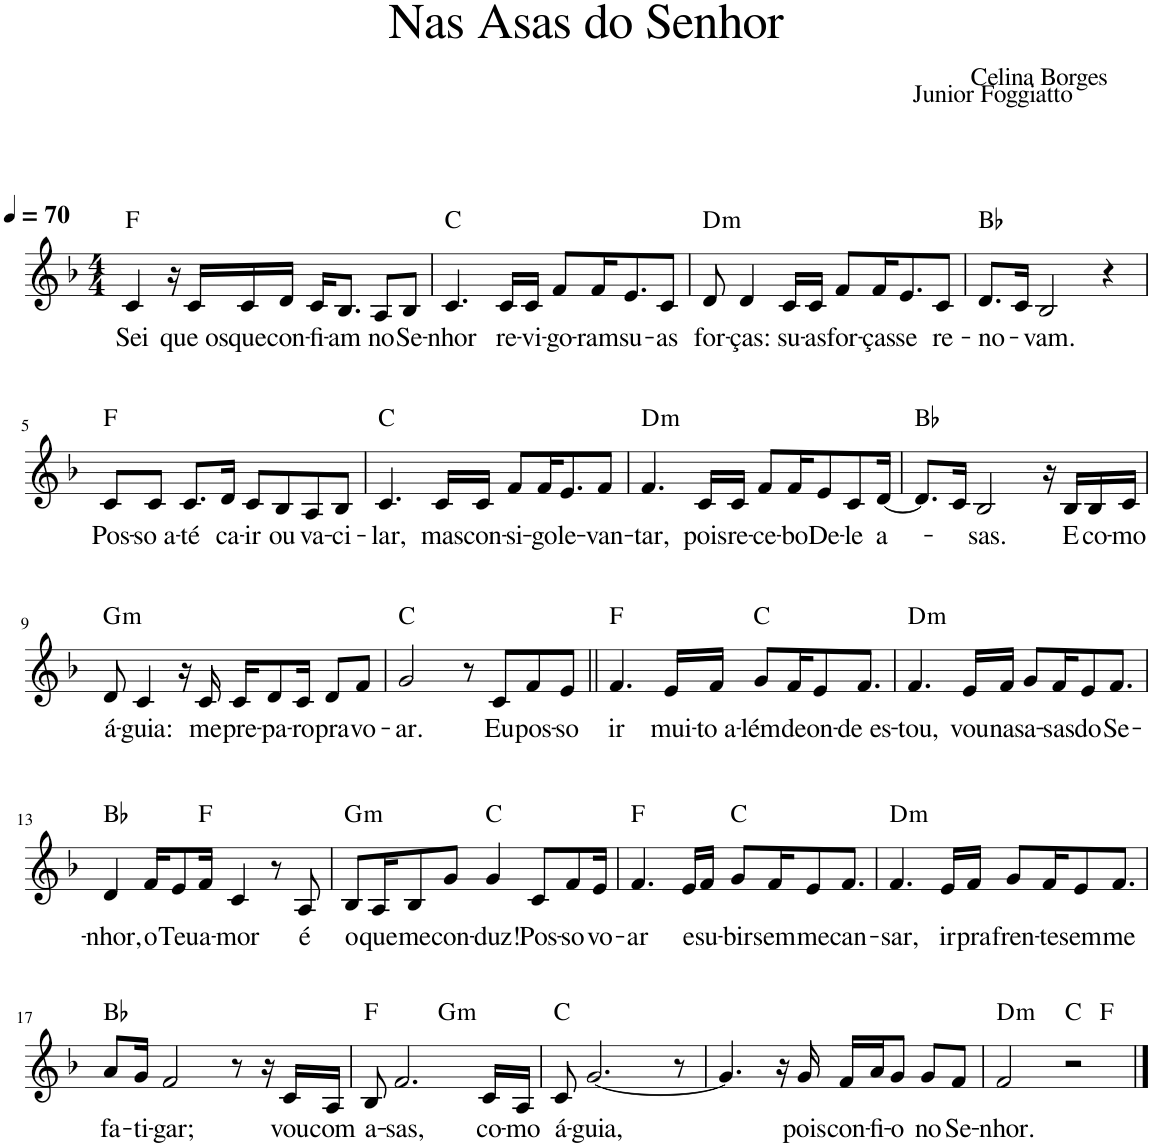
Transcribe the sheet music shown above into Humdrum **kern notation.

**kern	**text	**harte
*part1	*part1	*part1
*staff1	*staff1	*
*I"Voz	*	*
*I'Vo.	*	*
*clefG2	*	*
*k[b-]	*	*
*M4/4	*	*
*MM70	*	*
=1	=1	=1
!	!LO:LY:b	!
4c/	Sei	F:maj
16r	.	.
!	!LO:LY:b	!
16c/LL	que os	.
!	!LO:LY:b	!
16c/	que	.
!	!LO:LY:b	!
16d/JJ	con-	.
!	!LO:LY:b	!
16c/KL	-fi-	.
!	!LO:LY:b	!
8.B-/J	-am	.
!	!LO:LY:b	!
8A/L	no	.
!	!LO:LY:b	!
8B-/J	Se-	.
=2	=2	=2
!	!LO:LY:b	!
4.c/	-nhor	C:maj
!	!LO:LY:b	!
16c/LL	re-	.
!	!LO:LY:b	!
16c/JJ	-vi-	.
!	!LO:LY:b	!
8f/L	-go-	.
!	!LO:LY:b	!
16f/K	-ram	.
!	!LO:LY:b	!
8.e/	su-	.
!	!LO:LY:b	!
8c/J	-as	.
=3	=3	=3
!	!LO:LY:b	!LO:H:kt=m
8d/	for-	D:min
!	!LO:LY:b	!
4d/	-ças:	.
!	!LO:LY:b	!
16c/LL	su-	.
!	!LO:LY:b	!
16c/JJ	-as	.
!	!LO:LY:b	!
8f/L	for-	.
!	!LO:LY:b	!
16f/K	-ças	.
!	!LO:LY:b	!
8.e/	se	.
!	!LO:LY:b	!
8c/J	re-	.
=4	=4	=4
!	!LO:LY:b	!
8.d/L	-no-	Bb:maj
16c/Jk	.	.
!	!LO:LY:b	!
2B-/	-vam.	.
4r	.	.
!!LO:LB:g=z
=5	=5	=5
!	!LO:LY:b	!
8c/L	Pos-	F:maj
!	!LO:LY:b	!
8c/J	-so a-	.
!	!LO:LY:b	!
8.c/L	-té	.
!	!LO:LY:b	!
16d/Jk	ca-	.
!	!LO:LY:b	!
8c/L	-ir	.
!	!LO:LY:b	!
8B-/	ou	.
!	!LO:LY:b	!
8A/	va-	.
!	!LO:LY:b	!
8B-/J	-ci-	.
=6	=6	=6
!	!LO:LY:b	!
4.c/	-lar,	C:maj
!	!LO:LY:b	!
16c/LL	mas	.
!	!LO:LY:b	!
16c/JJ	con-	.
!	!LO:LY:b	!
8f/L	-si-	.
!	!LO:LY:b	!
16f/K	-go	.
!	!LO:LY:b	!
8.e/	le-	.
!	!LO:LY:b	!
8f/J	-van-	.
=7	=7	=7
!	!LO:LY:b	!LO:H:kt=m
4.f/	-tar,	D:min
!	!LO:LY:b	!
16c/LL	pois	.
!	!LO:LY:b	!
16c/JJ	re-	.
!	!LO:LY:b	!
8f/L	-ce-	.
!	!LO:LY:b	!
16f/K	-bo	.
!	!LO:LY:b	!
8e/	De-	.
!	!LO:LY:b	!
8c/	-le	.
!	!LO:LY:b	!
[16d/Jk	a-	.
=8	=8	=8
8.d/L]	.	Bb:maj
16c/Jk	.	.
!	!LO:LY:b	!
2B-/	-sas.	.
16r	.	.
!	!LO:LY:b	!
16B-/LL	E	.
!	!LO:LY:b	!
16B-/	co-	.
!	!LO:LY:b	!
16c/JJ	-mo	.
!!LO:LB:g=z
=9	=9	=9
!	!LO:LY:b	!LO:H:kt=m
8d/	á-	G:min
!	!LO:LY:b	!
4c/	-guia:	.
16r	.	.
!	!LO:LY:b	!
16c/	me	.
!	!LO:LY:b	!
16c/KL	pre-	.
!	!LO:LY:b	!
8d/	-pa-	.
!	!LO:LY:b	!
16c/Jk	-ro	.
!	!LO:LY:b	!
8d/L	pra	.
!	!LO:LY:b	!
8f/J	vo-	.
=10	=10	=10
!	!LO:LY:b	!
2g/	-ar.	C:maj
8r	.	.
!	!LO:LY:b	!
8c/L	Eu	.
!	!LO:LY:b	!
8f/	pos-	.
!	!LO:LY:b	!
8e/J	-so	.
=11||	=11||	=11||
!	!LO:LY:b	!
4.f/	ir	F:maj
!	!LO:LY:b	!
16e/LL	mui-	.
!	!LO:LY:b	!
16f/JJ	-to a-	.
!	!LO:LY:b	!
8g/L	-lém	C:maj
!	!LO:LY:b	!
16f/K	de	.
!	!LO:LY:b	!
8e/	on-	.
!	!LO:LY:b	!
8.f/J	-de es-	.
=12	=12	=12
!	!LO:LY:b	!LO:H:kt=m
4.f/	-tou,	D:min
!	!LO:LY:b	!
16e/LL	vou	.
!	!LO:LY:b	!
16f/JJ	nas	.
!	!LO:LY:b	!
8g/L	a-	.
!	!LO:LY:b	!
16f/K	-sas	.
!	!LO:LY:b	!
8e/	do	.
!	!LO:LY:b	!
8.f/J	Se-	.
!!LO:LB:g=z
=13	=13	=13
!	!LO:LY:b	!
4d/	-nhor,	Bb:maj
!	!LO:LY:b	!
16f/KL	o	.
!	!LO:LY:b	!
8e/	Teu	.
!	!LO:LY:b	!
16f/Jk	a-	F:maj
!	!LO:LY:b	!
4c/	-mor	.
8r	.	.
!	!LO:LY:b	!
8A/	é	.
=14	=14	=14
!	!LO:LY:b	!LO:H:kt=m
8B-/L	o	G:min
!	!LO:LY:b	!
16A/K	que	.
!	!LO:LY:b	!
8B-/	me	.
!	!LO:LY:b	!
8g/J	con-	.
!	!LO:LY:b	!
4g/	-duz!	C:maj
!	!LO:LY:b	!
8c/L	Pos-	.
!	!LO:LY:b	!
8f/	-so	.
!	!LO:LY:b	!
16e/Jk	vo-	.
=15	=15	=15
!	!LO:LY:b	!
4.f/	-ar	F:maj
!	!LO:LY:b	!
16e/LL	e	.
!	!LO:LY:b	!
16f/JJ	su-	.
!	!LO:LY:b	!
8g/L	-bir	C:maj
!	!LO:LY:b	!
16f/K	sem	.
!	!LO:LY:b	!
8e/	me	.
!	!LO:LY:b	!
8.f/J	can-	.
=16	=16	=16
!	!LO:LY:b	!LO:H:kt=m
4.f/	-sar,	D:min
!	!LO:LY:b	!
16e/LL	ir	.
!	!LO:LY:b	!
16f/JJ	pra	.
!	!LO:LY:b	!
8g/L	fren-	.
!	!LO:LY:b	!
16f/K	-te	.
!	!LO:LY:b	!
8e/	sem	.
!	!LO:LY:b	!
8.f/J	me	.
!!LO:LB:g=z
=17	=17	=17
!	!LO:LY:b	!
8a/L	fa-	Bb:maj
!	!LO:LY:b	!
16g/Jk	-ti-	.
!	!LO:LY:b	!
2f/	-gar;	.
8r	.	.
16r	.	.
!	!LO:LY:b	!
16c/LL	vou	.
!	!LO:LY:b	!
16A/JJ	com	.
=18	=18	=18
!	!LO:LY:b	!
*^	*	*
8B-/	2ryy	a-	F:maj
!	!	!LO:LY:b	!
2.f/	.	-sas,	.
!	!	!	!LO:H:kt=m
.	2ryy	.	G:min
!	!	!LO:LY:b	!
16c/LL	.	co-	.
!	!	!LO:LY:b	!
16A/JJ	.	-mo	.
=19	=19	=19	=19
!	!	!LO:LY:b	!
*v	*v	*	*
8c/	á-	C:maj
!	!LO:LY:b	!
[2.g/	guia,	.
8r	.	.
=20	=20	=20
4.g/]	.	.
16r	.	.
!	!LO:LY:b	!
16g/	pois	.
!	!LO:LY:b	!
16f/LL	con-	.
!	!LO:LY:b	!
16a/J	-fi-	.
!	!LO:LY:b	!
8g/J	-o	.
!	!LO:LY:b	!
8g/L	no	.
!	!LO:LY:b	!
8f/J	Se-	.
=21	=21	=21
!	!LO:LY:b	!LO:H:kt=m
*^	*	*
2f/	2.ryy	-nhor.	D:min
2r	.	.	C:maj
.	4ryy	.	F:maj
*v	*v	*	*
==	==	==
*-	*-	*-
